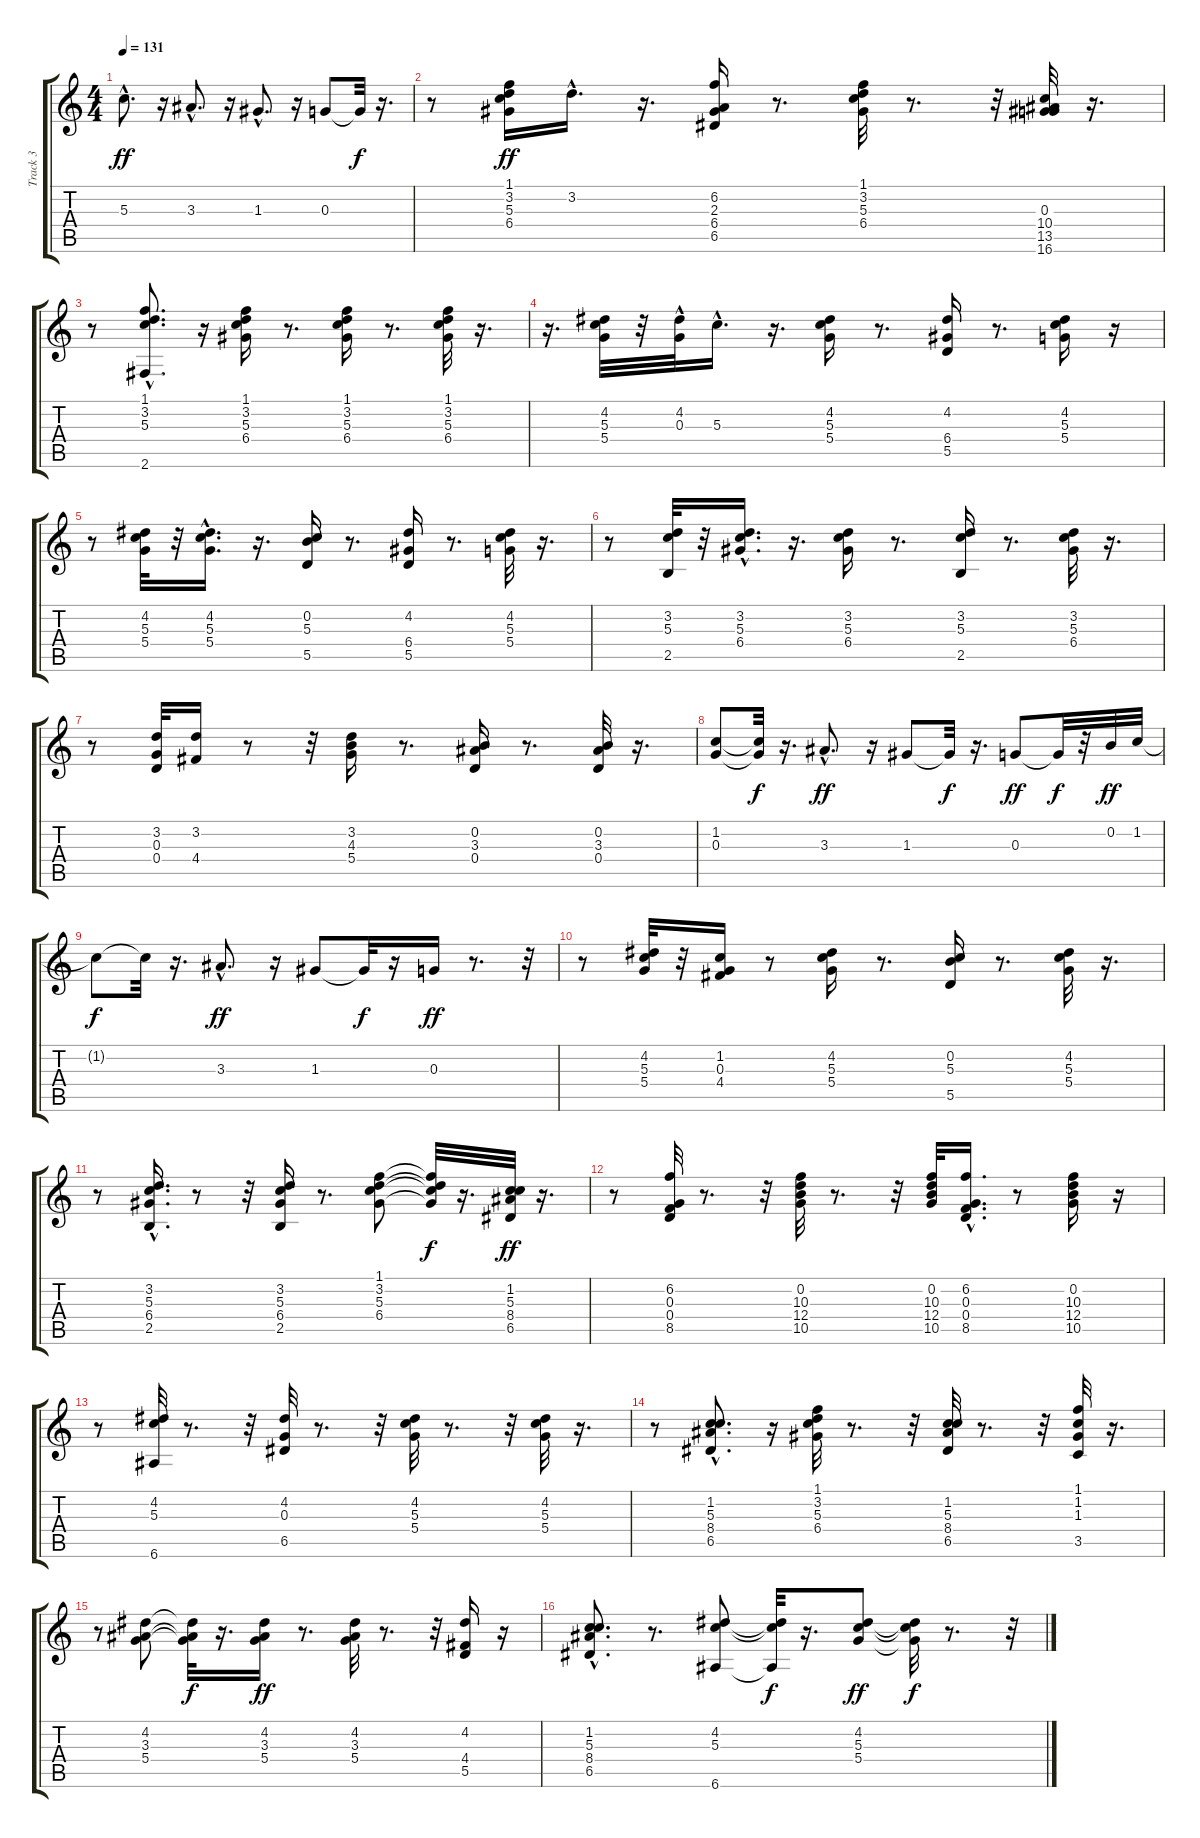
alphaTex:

\track ("Track 3" "Track 3") {instrument acousticguitarsteel}
\staff {score tabs}
\tuning (E4 B3 G3 D3 A2 E2) {hide}
\ts (4 4)
\tempo 131
\clef g2
\ks c
5.3{hac}.8{d dy ff} r.16 3.3{hac}.8{d} r.16 1.3{hac}.8{d} r.16 0.3.8 0.3{t}.32{dy f} r.16{d} |
r.8 (1.1 3.2 5.3 6.4).16{dy ff} 3.2{hac}.16{d} r.16{d} (6.2 2.3 6.4 6.5).16 r.8{d} (1.1 3.2 5.3 6.4).32 r.8{d} r.32 (0.3 10.4 13.5 16.6).32 r.16{d} |
r.8 (1.1{hac} 3.2{hac} 5.3{hac} 2.6).8{d} r.16 (1.1 3.2 5.3 6.4).16 r.8{d} (1.1 3.2 5.3 6.4).16 r.8{d} (1.1 3.2 5.3 6.4).32 r.16{d} |
r.16{d} (4.2 5.3 5.4).32 r.32 (4.2{hac} 0.3{hac}).32 5.3{hac}.16{d} r.16{d} (4.2 5.3 5.4).16 r.8{d} (4.2 6.4 5.5).16 r.8{d} (4.2 5.3 5.4).16 r.16 |
r.8 (4.2 5.3 5.4).32 r.32 (4.2{hac} 5.3{hac} 5.4{hac}).16{d} r.16{d} (0.2 5.3 5.5).16 r.8{d} (4.2 6.4 5.5).16 r.8{d} (4.2 5.3 5.4).32 r.16{d} |
r.8 (3.2 5.3 2.5).32 r.32 (3.2{hac} 5.3{hac} 6.4).16{d} r.16{d} (3.2 5.3 6.4).16 r.8{d} (3.2 5.3 2.5).16 r.8{d} (3.2 5.3 6.4).32 r.16{d} |
r.8 (3.2 0.3 0.4).32 (3.2 4.4).16 r.8 r.32 (3.2 4.3 5.4).16 r.8{d} (0.2 3.3 0.4).16 r.8{d} (0.2 3.3 0.4).32 r.16{d} |
(1.2 0.3).8 (1.2{t} 0.3{t}).32{dy f} r.16{d} 3.3{hac}.8{d dy ff} r.16 1.3.8 1.3{t}.32{dy f} r.16{d} 0.3.8{dy ff} 0.3{t}.32{dy f} r.32 0.2.32{dy ff} 1.2.32 |
1.2{t}.8{dy f} 1.2{t}.32 r.16{d} 3.3{hac}.8{d dy ff} r.16 1.3.8 1.3{t}.32{dy f} r.16 0.3.16{dy ff} r.8{d} r.32 |
r.8 (4.2 5.3 5.4).32 r.32 (1.2 0.3 4.4).16 r.8 (4.2 5.3 5.4).16 r.8{d} (0.2 5.3 5.5).16 r.8{d} (4.2 5.3 5.4).32 r.16{d} |
r.8 (3.2{hac} 5.3{hac} 6.4{hac} 2.5{hac}).16{d} r.8 r.32 (3.2 5.3 6.4 2.5).16 r.8{d} (1.1 3.2 5.3 6.4).8 (1.1{t} 3.2{t} 5.3{t} 6.4{t}).32{dy f} r.16{d} (1.2 5.3 8.4 6.5).32{dy ff} r.16{d} |
r.8 (6.2 0.3 0.4 8.5).32 r.8{d} r.32 (0.2 10.3 12.4 10.5).32 r.8{d} r.32 (0.2 10.3 12.4 10.5).32 (6.2{hac} 0.3{hac} 0.4 8.5).16{d} r.8 (0.2 10.3 12.4 10.5).16 r.16 |
r.8 (4.2 5.3 6.6).32 r.8{d} r.32 (4.2 0.3 6.5).32 r.8{d} r.32 (4.2 5.3 5.4).32 r.8{d} r.32 (4.2 5.3 5.4).32 r.16{d} |
r.8 (1.2{hac} 5.3 8.4{hac} 6.5{hac}).8{d} r.16 (1.1 3.2 5.3 6.4).32 r.8{d} r.32 (1.2 5.3 8.4 6.5).32 r.8{d} r.32 (1.1 1.2 1.3 3.5).32 r.16{d} |
r.8 (4.2 3.3 5.4).8 (4.2{t} 3.3{t} 5.4{t}).32{dy f} r.16{d} (4.2 3.3 5.4).16{dy ff} r.8{d} (4.2 3.3 5.4).32 r.8{d} r.32 (4.2 4.4 5.5).16 r.16 |
(1.2 5.3 8.4{hac} 6.5{hac}).8{d} r.8{d} (4.2 5.3 6.6).8 (4.2{t} 5.3{t} 6.6{t}).32{dy f} r.16{d} (4.2 5.3 5.4).8{dy ff} (4.2{t} 5.3{t} 5.4{t}).32{dy f} r.8{d} r.32
